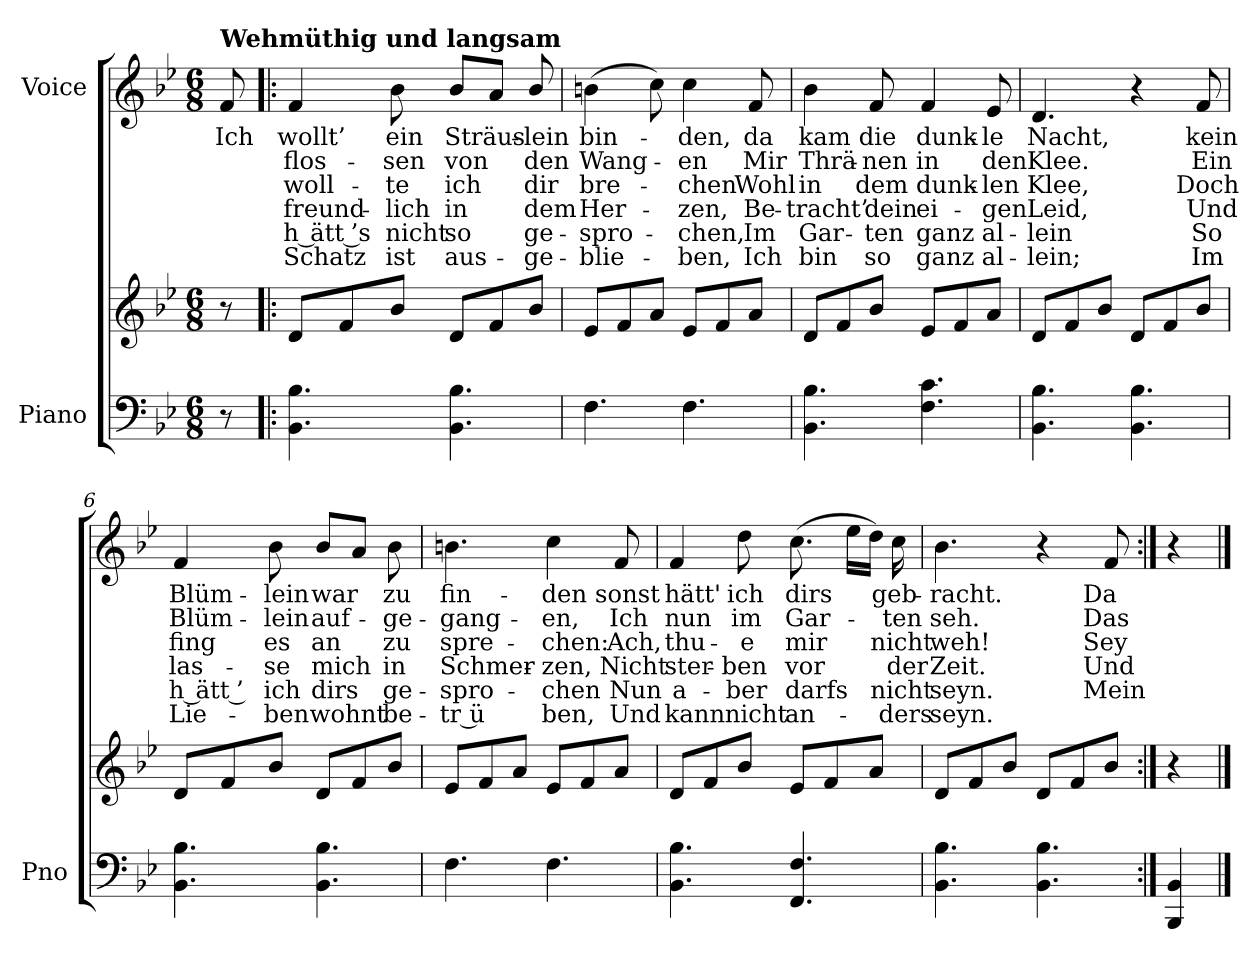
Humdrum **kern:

**kern	**kern	**kern	**text	**text	**text	**text	**text	**text
*part2	*part2	*part1	*part1	*part1	*part1	*part1	*part1	*part1
*staff3	*staff2	*staff1	*staff1	*staff1	*staff1	*staff1	*staff1	*staff1
*I"Piano	*	*I"Voice	*	*	*	*	*	*
*I'Pno	*	*	*	*	*	*	*	*
*clefF4	*clefG2	*clefG2	*	*	*	*	*	*
*k[b-e-]	*k[b-e-]	*k[b-e-]	*	*	*	*	*	*
*M6/8	*M6/8	*M6/8	*	*	*	*	*	*
=1	=1	=1	=1	=1	=1	=1	=1	=1
!	!	!LO:TX:a:B:t=Wehmüthig und langsam	!	!	!	!	!	!
!	!	!	!LO:LY:b	!	!	!	!	!
8r	8r	8f/	Ich	.	.	.	.	.
=2!|:	=2!|:	=2!|:	=2!|:	=2!|:	=2!|:	=2!|:	=2!|:	=2!|:
!	!	!	!LO:LY:b	!LO:LY:b	!LO:LY:b	!LO:LY:b	!LO:LY:b	!LO:LY:b
4.BB-\ 4.B-\	8d/L	4f/	wollt’	flos-	woll-	freund-	h ätt ’s	Schatz
.	8f/	.	.	.	.	.	.	.
!	!	!	!LO:LY:b	!LO:LY:b	!LO:LY:b	!LO:LY:b	!LO:LY:b	!LO:LY:b
.	8b-/J	8b-\	ein	-sen	-te	-lich	nicht	ist
!	!	!	!LO:LY:b	!LO:LY:b	!LO:LY:b	!LO:LY:b	!LO:LY:b	!LO:LY:b
4.BB-\ 4.B-\	8d/L	8b-/L	Sträus-	von	ich	in	so	aus-
.	8f/	8a/J	.	.	.	.	.	.
!	!	!	!LO:LY:b	!LO:LY:b	!LO:LY:b	!LO:LY:b	!LO:LY:b	!LO:LY:b
.	8b-/J	8b-/	-lein	den	dir	dem	ge-	-ge-
=3	=3	=3	=3	=3	=3	=3	=3	=3
!	!	!	!LO:LY:b	!LO:LY:b	!LO:LY:b	!LO:LY:b	!LO:LY:b	!LO:LY:b
4.F\	8e-/L	(4bn\	bin-	Wang-	bre-	Her-	-spro-	-blie-
.	8f/	.	.	.	.	.	.	.
.	8a/J	8cc\)	.	.	.	.	.	.
!	!	!	!LO:LY:b	!LO:LY:b	!LO:LY:b	!LO:LY:b	!LO:LY:b	!LO:LY:b
4.F\	8e-/L	4cc\	den,	-en	-chen	-zen,	-chen,	-ben,
.	8f/	.	.	.	.	.	.	.
!	!	!	!LO:LY:b	!LO:LY:b	!LO:LY:b	!LO:LY:b	!LO:LY:b	!LO:LY:b
.	8a/J	8f/	da	Mir	Wohl	Be-	Im	Ich
=4	=4	=4	=4	=4	=4	=4	=4	=4
!	!	!	!LO:LY:b	!LO:LY:b	!LO:LY:b	!LO:LY:b	!LO:LY:b	!LO:LY:b
4.BB-\ 4.B-\	8d/L	4b-\	kam	Thrä-	in	-tracht’	Gar-	bin
.	8f/	.	.	.	.	.	.	.
!	!	!	!LO:LY:b	!LO:LY:b	!LO:LY:b	!LO:LY:b	!LO:LY:b	!LO:LY:b
.	8b-/J	8f/	die	-nen	dem	dein	-ten	so
!	!	!	!LO:LY:b	!LO:LY:b	!LO:LY:b	!LO:LY:b	!LO:LY:b	!LO:LY:b
4.F\ 4.c\	8e-/L	4f/	dunk-	in	dunk-	ei-	ganz	ganz
.	8f/	.	.	.	.	.	.	.
!	!	!	!LO:LY:b	!LO:LY:b	!LO:LY:b	!LO:LY:b	!LO:LY:b	!LO:LY:b
.	8a/J	8e-/	-le	den	-len	-gen	al-	al-
=5	=5	=5	=5	=5	=5	=5	=5	=5
!	!	!	!LO:LY:b	!LO:LY:b	!LO:LY:b	!LO:LY:b	!LO:LY:b	!LO:LY:b
4.BB-\ 4.B-\	8d/L	4.d/	Nacht,	Klee.	Klee,	Leid,	-lein	-lein;
.	8f/	.	.	.	.	.	.	.
.	8b-/J	.	.	.	.	.	.	.
4.BB-\ 4.B-\	8d/L	4r	.	.	.	.	.	.
.	8f/	.	.	.	.	.	.	.
!	!	!	!LO:LY:b	!LO:LY:b	!LO:LY:b	!LO:LY:b	!LO:LY:b	!LO:LY:b
.	8b-/J	8f/	kein	Ein	Doch	Und	So	Im
!!LO:LB:g=z
=6	=6	=6	=6	=6	=6	=6	=6	=6
!	!	!	!LO:LY:b	!LO:LY:b	!LO:LY:b	!LO:LY:b	!LO:LY:b	!LO:LY:b
4.BB-\ 4.B-\	8d/L	4f/	Blüm-	Blüm-	fing	las-	h ätt ’	Lie-
.	8f/	.	.	.	.	.	.	.
!	!	!	!LO:LY:b	!LO:LY:b	!LO:LY:b	!LO:LY:b	!LO:LY:b	!LO:LY:b
.	8b-/J	8b-\	-lein	-lein	es	-se	ich	-ben
!	!	!	!LO:LY:b	!LO:LY:b	!LO:LY:b	!LO:LY:b	!LO:LY:b	!LO:LY:b
4.BB-\ 4.B-\	8d/L	8b-/L	war	auf-	an	mich	dirs	wohnt
.	8f/	8a/J	.	.	.	.	.	.
!	!	!	!LO:LY:b	!LO:LY:b	!LO:LY:b	!LO:LY:b	!LO:LY:b	!LO:LY:b
.	8b-/J	8b-\	zu	-ge-	zu	in	ge-	be-
=7	=7	=7	=7	=7	=7	=7	=7	=7
!	!	!	!LO:LY:b	!LO:LY:b	!LO:LY:b	!LO:LY:b	!LO:LY:b	!LO:LY:b
4.F\	8e-/L	4.bn\	fin-	-gang-	spre-	Schmer-	-spro-	-tr ü
.	8f/	.	.	.	.	.	.	.
.	8a/J	.	.	.	.	.	.	.
!	!	!	!LO:LY:b	!LO:LY:b	!LO:LY:b	!LO:LY:b	!LO:LY:b	!LO:LY:b
4.F\	8e-/L	4cc\	-den	-en,	-chen:	-zen,	-chen	-ben,
.	8f/	.	.	.	.	.	.	.
!	!	!	!LO:LY:b	!LO:LY:b	!LO:LY:b	!LO:LY:b	!LO:LY:b	!LO:LY:b
.	8a/J	8f/	sonst	Ich	Ach,	Nicht	Nun	Und
=8	=8	=8	=8	=8	=8	=8	=8	=8
!	!	!	!LO:LY:b	!LO:LY:b	!LO:LY:b	!LO:LY:b	!LO:LY:b	!LO:LY:b
4.BB-\ 4.B-\	8d/L	4f/	hätt'	nun	thu-	ster-	a-	kann
.	8f/	.	.	.	.	.	.	.
!	!	!	!LO:LY:b	!LO:LY:b	!LO:LY:b	!LO:LY:b	!LO:LY:b	!LO:LY:b
.	8b-/J	8dd\	ich	im	-e	-ben	-ber	nicht
!	!	!	!LO:LY:b	!LO:LY:b	!LO:LY:b	!LO:LY:b	!LO:LY:b	!LO:LY:b
4.FF/ 4.F/	8e-/L	(8.cc\	dirs	Gar-	mir	vor	darfs	an-
.	8f/	.	.	.	.	.	.	.
.	.	16ee-\LL	.	.	.	.	.	.
.	8a/J	16dd\JJ)	.	.	.	.	.	.
!	!	!	!LO:LY:b	!LO:LY:b	!LO:LY:b	!LO:LY:b	!LO:LY:b	!LO:LY:b
.	.	16cc\	geb-	-ten	nicht	der	nicht	-ders
=9	=9	=9	=9	=9	=9	=9	=9	=9
!	!	!	!LO:LY:b	!LO:LY:b	!LO:LY:b	!LO:LY:b	!LO:LY:b	!LO:LY:b
4.BB-\ 4.B-\	8d/L	4.b-\	-racht.	seh.	weh!	Zeit.	seyn.	seyn.
.	8f/	.	.	.	.	.	.	.
.	8b-/J	.	.	.	.	.	.	.
4.BB-\ 4.B-\	8d/L	4r	.	.	.	.	.	.
.	8f/	.	.	.	.	.	.	.
!	!	!	!LO:LY:b	!LO:LY:b	!LO:LY:b	!LO:LY:b	!LO:LY:b	!
.	8b-/J	8f/	Da	Das	Sey	Und	Mein	.
=10:|!	=10:|!	=10:|!	=10:|!	=10:|!	=10:|!	=10:|!	=10:|!	=10:|!
4BBB-/ 4BB-/	4r	4r	.	.	.	.	.	.
==	==	==	==	==	==	==	==	==
*-	*-	*-	*-	*-	*-	*-	*-	*-
